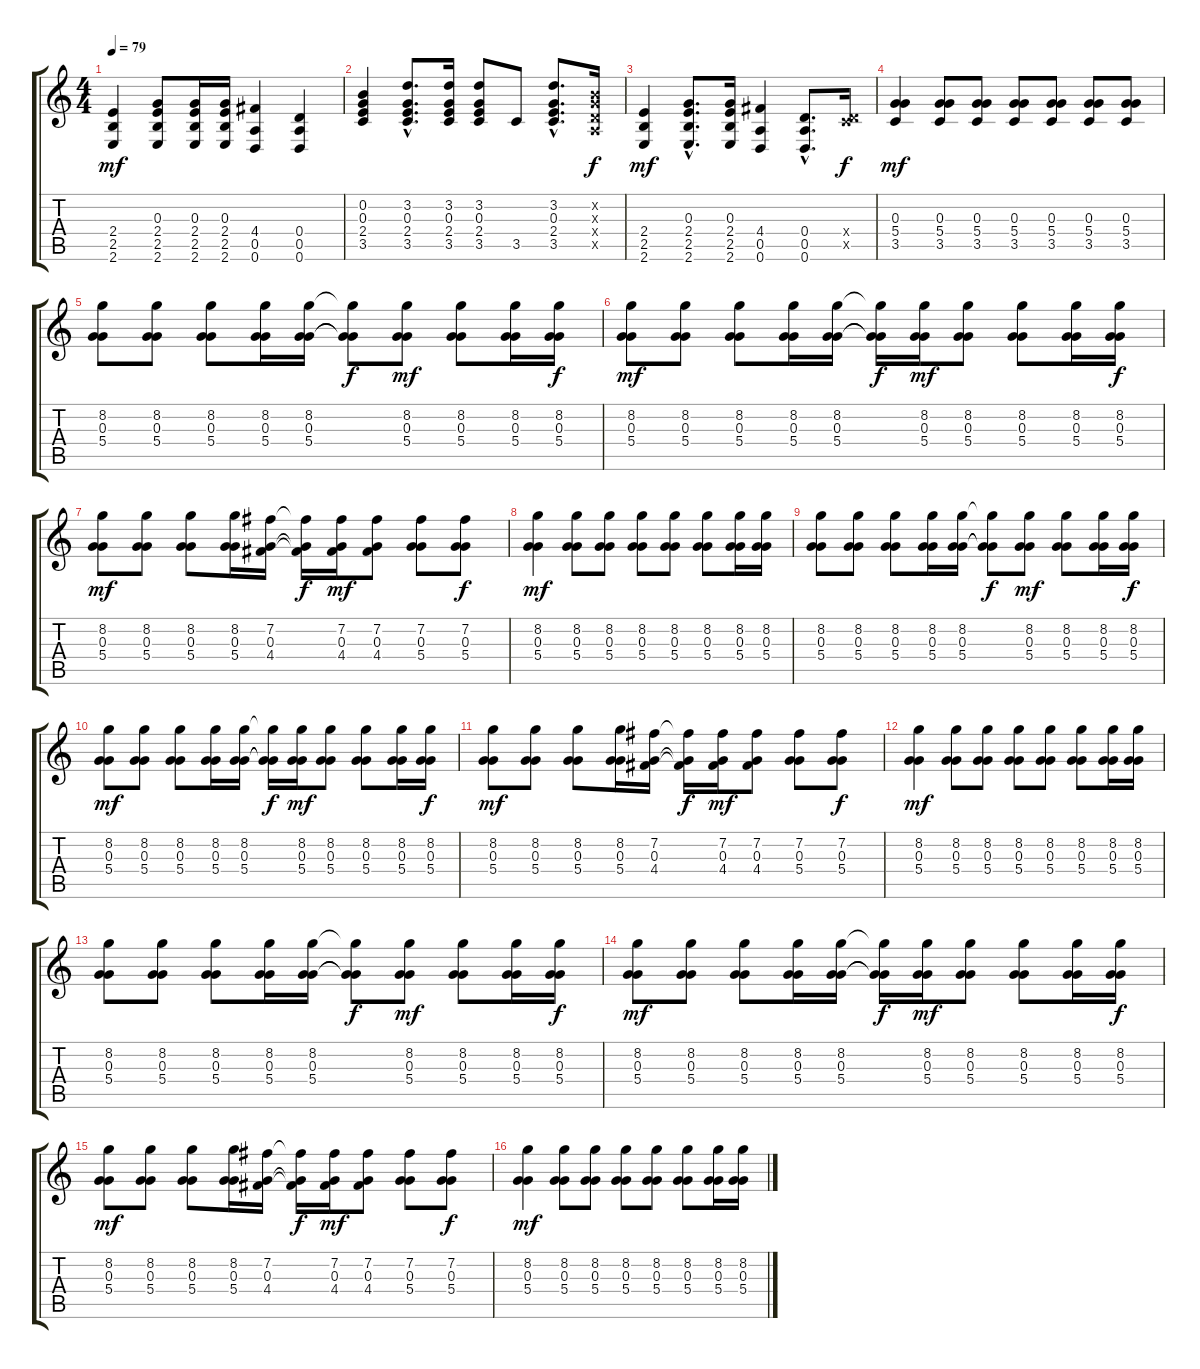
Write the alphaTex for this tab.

\track "" {instrument distortionguitar}
\staff {score tabs}
\tuning (E4 B3 G3 D3 A2 D2) {hide}
\ts (4 4)
\tempo 79
\clef g2
\ks c
(2.4 2.5 2.6).4{dy mf} (0.3 2.4 2.5 2.6).8 (0.3 2.4 2.5 2.6).16 (0.3 2.4 2.5 2.6).16 (4.4 0.5 0.6).4 (0.4 0.5 0.6).4 |
(0.2 0.3 2.4 3.5).4 (3.2{hac} 0.3{hac} 2.4{hac} 3.5{hac}).8{d} (3.2 0.3 2.4 3.5).16 (3.2 0.3 2.4 3.5).8 3.5.8 (3.2{hac} 0.3{hac} 2.4{hac} 3.5{hac}).8{d} (0.2{x} 0.3{x} 0.4{x} 0.5{x}).16{dy f} |
(2.4 2.5 2.6).4{dy mf} (0.3{hac} 2.4{hac} 2.5{hac} 2.6{hac}).8{d} (0.3 2.4 2.5 2.6).16 (4.4 0.5 0.6).4 (0.4{hac} 0.5{hac} 0.6{hac}).8{d} (0.4{x} 3.5{x}).16{dy f} |
(0.3 5.4 3.5).4{dy mf} (0.3 5.4 3.5).8 (0.3 5.4 3.5).8 (0.3 5.4 3.5).8 (0.3 5.4 3.5).8 (0.3 5.4 3.5).8 (0.3 5.4 3.5).8 |
(8.2 0.3 5.4).8 (8.2 0.3 5.4).8 (8.2 0.3 5.4).8 (8.2 0.3 5.4).16 (8.2 0.3 5.4).16 (8.2{t} 0.3{t} 5.4{t}).8{dy f} (8.2 0.3 5.4).8{dy mf} (8.2 0.3 5.4).8 (8.2 0.3 5.4).16 (8.2 0.3 5.4).16{dy f} |
(8.2 0.3 5.4).8{dy mf} (8.2 0.3 5.4).8 (8.2 0.3 5.4).8 (8.2 0.3 5.4).16 (8.2 0.3 5.4).16 (8.2{t} 0.3{t} 5.4{t}).16{dy f} (8.2 0.3 5.4).16{dy mf} (8.2 0.3 5.4).8 (8.2 0.3 5.4).8 (8.2 0.3 5.4).16 (8.2 0.3 5.4).16{dy f} |
(8.2 0.3 5.4).8{dy mf} (8.2 0.3 5.4).8 (8.2 0.3 5.4).8 (8.2 0.3 5.4).16 (7.2 0.3 4.4).16 (7.2{t} 0.3{t} 4.4{t}).16{dy f} (7.2 0.3 4.4).16{dy mf} (7.2 0.3 4.4).8 (7.2 0.3 5.4).8 (7.2 0.3 5.4).8{dy f} |
(8.2 0.3 5.4).4{dy mf} (8.2 0.3 5.4).8 (8.2 0.3 5.4).8 (8.2 0.3 5.4).8 (8.2 0.3 5.4).8 (8.2 0.3 5.4).8 (8.2 0.3 5.4).16 (8.2 0.3 5.4).16 |
(8.2 0.3 5.4).8 (8.2 0.3 5.4).8 (8.2 0.3 5.4).8 (8.2 0.3 5.4).16 (8.2 0.3 5.4).16 (8.2{t} 0.3{t} 5.4{t}).8{dy f} (8.2 0.3 5.4).8{dy mf} (8.2 0.3 5.4).8 (8.2 0.3 5.4).16 (8.2 0.3 5.4).16{dy f} |
(8.2 0.3 5.4).8{dy mf} (8.2 0.3 5.4).8 (8.2 0.3 5.4).8 (8.2 0.3 5.4).16 (8.2 0.3 5.4).16 (8.2{t} 0.3{t} 5.4{t}).16{dy f} (8.2 0.3 5.4).16{dy mf} (8.2 0.3 5.4).8 (8.2 0.3 5.4).8 (8.2 0.3 5.4).16 (8.2 0.3 5.4).16{dy f} |
(8.2 0.3 5.4).8{dy mf} (8.2 0.3 5.4).8 (8.2 0.3 5.4).8 (8.2 0.3 5.4).16 (7.2 0.3 4.4).16 (7.2{t} 0.3{t} 4.4{t}).16{dy f} (7.2 0.3 4.4).16{dy mf} (7.2 0.3 4.4).8 (7.2 0.3 5.4).8 (7.2 0.3 5.4).8{dy f} |
(8.2 0.3 5.4).4{dy mf} (8.2 0.3 5.4).8 (8.2 0.3 5.4).8 (8.2 0.3 5.4).8 (8.2 0.3 5.4).8 (8.2 0.3 5.4).8 (8.2 0.3 5.4).16 (8.2 0.3 5.4).16 |
(8.2 0.3 5.4).8 (8.2 0.3 5.4).8 (8.2 0.3 5.4).8 (8.2 0.3 5.4).16 (8.2 0.3 5.4).16 (8.2{t} 0.3{t} 5.4{t}).8{dy f} (8.2 0.3 5.4).8{dy mf} (8.2 0.3 5.4).8 (8.2 0.3 5.4).16 (8.2 0.3 5.4).16{dy f} |
(8.2 0.3 5.4).8{dy mf} (8.2 0.3 5.4).8 (8.2 0.3 5.4).8 (8.2 0.3 5.4).16 (8.2 0.3 5.4).16 (8.2{t} 0.3{t} 5.4{t}).16{dy f} (8.2 0.3 5.4).16{dy mf} (8.2 0.3 5.4).8 (8.2 0.3 5.4).8 (8.2 0.3 5.4).16 (8.2 0.3 5.4).16{dy f} |
(8.2 0.3 5.4).8{dy mf} (8.2 0.3 5.4).8 (8.2 0.3 5.4).8 (8.2 0.3 5.4).16 (7.2 0.3 4.4).16 (7.2{t} 0.3{t} 4.4{t}).16{dy f} (7.2 0.3 4.4).16{dy mf} (7.2 0.3 4.4).8 (7.2 0.3 5.4).8 (7.2 0.3 5.4).8{dy f} |
(8.2 0.3 5.4).4{dy mf} (8.2 0.3 5.4).8 (8.2 0.3 5.4).8 (8.2 0.3 5.4).8 (8.2 0.3 5.4).8 (8.2 0.3 5.4).8 (8.2 0.3 5.4).16 (8.2 0.3 5.4).16
